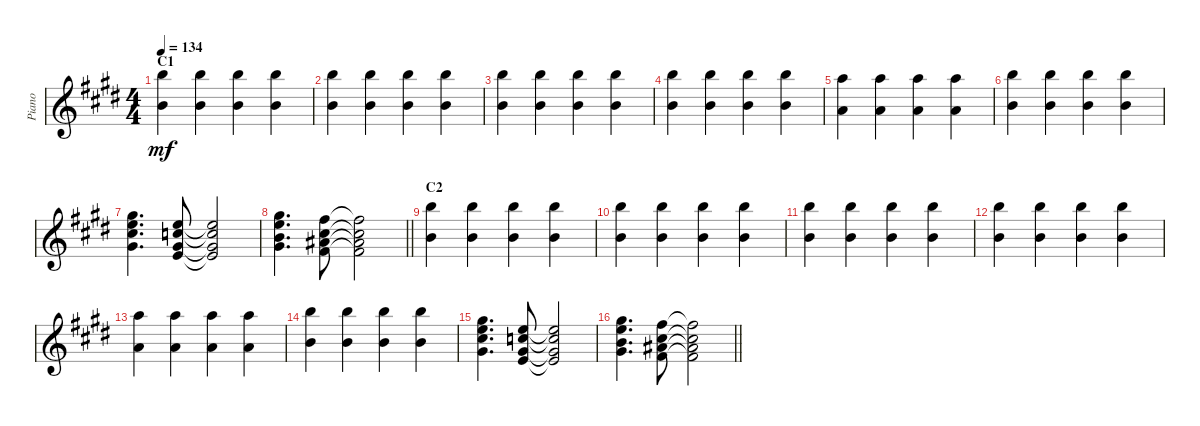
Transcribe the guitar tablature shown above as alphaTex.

\track ("Piano" "Piano") {instrument acousticgrandpiano}
\staff {score}
\tuning (E4 B3 G3 D3 A2 E2 B1) {hide}
\ts (4 4)
\section ("" "C1")
\tempo 134
\clef g2
\ks e
(19.1 12.2).4{dy mf} (19.1 12.2).4 (19.1 12.2).4 (19.1 12.2).4 |
(19.1 12.2).4 (19.1 12.2).4 (19.1 12.2).4 (19.1 12.2).4 |
(19.1 12.2).4 (19.1 12.2).4 (19.1 12.2).4 (19.1 12.2).4 |
(19.1 12.2).4 (19.1 12.2).4 (19.1 12.2).4 (19.1 12.2).4 |
(17.1 10.2).4 (17.1 10.2).4 (17.1 10.2).4 (17.1 10.2).4 |
(19.1 12.2).4 (19.1 12.2).4 (19.1 12.2).4 (19.1 12.2).4 |
(9.1 9.2 25.3 26.4).4{d} (8.1 9.2 9.3 26.4).8 (8.1{t} 9.2{t} 9.3{t} 26.4{t}).2 |
\barLineRight lightlight
(4.1 21.2 21.3 21.4).4{d} (2.1 19.2 18.3 20.4).8 (2.1{t} 19.2{t} 18.3{t} 20.4{t}).2 |
\section ("" "C2")
(19.1 12.2).4 (19.1 12.2).4 (19.1 12.2).4 (19.1 12.2).4 |
(19.1 12.2).4 (19.1 12.2).4 (19.1 12.2).4 (19.1 12.2).4 |
(19.1 12.2).4 (19.1 12.2).4 (19.1 12.2).4 (19.1 12.2).4 |
(19.1 12.2).4 (19.1 12.2).4 (19.1 12.2).4 (19.1 12.2).4 |
(17.1 10.2).4 (17.1 10.2).4 (17.1 10.2).4 (17.1 10.2).4 |
(19.1 12.2).4 (19.1 12.2).4 (19.1 12.2).4 (19.1 12.2).4 |
(9.1 9.2 25.3 26.4).4{d} (8.1 9.2 9.3 26.4).8 (8.1{t} 9.2{t} 9.3{t} 26.4{t}).2 |
\barLineRight lightlight
(4.1 21.2 21.3 21.4).4{d} (2.1 19.2 18.3 20.4).8 (2.1{t} 19.2{t} 18.3{t} 20.4{t}).2
